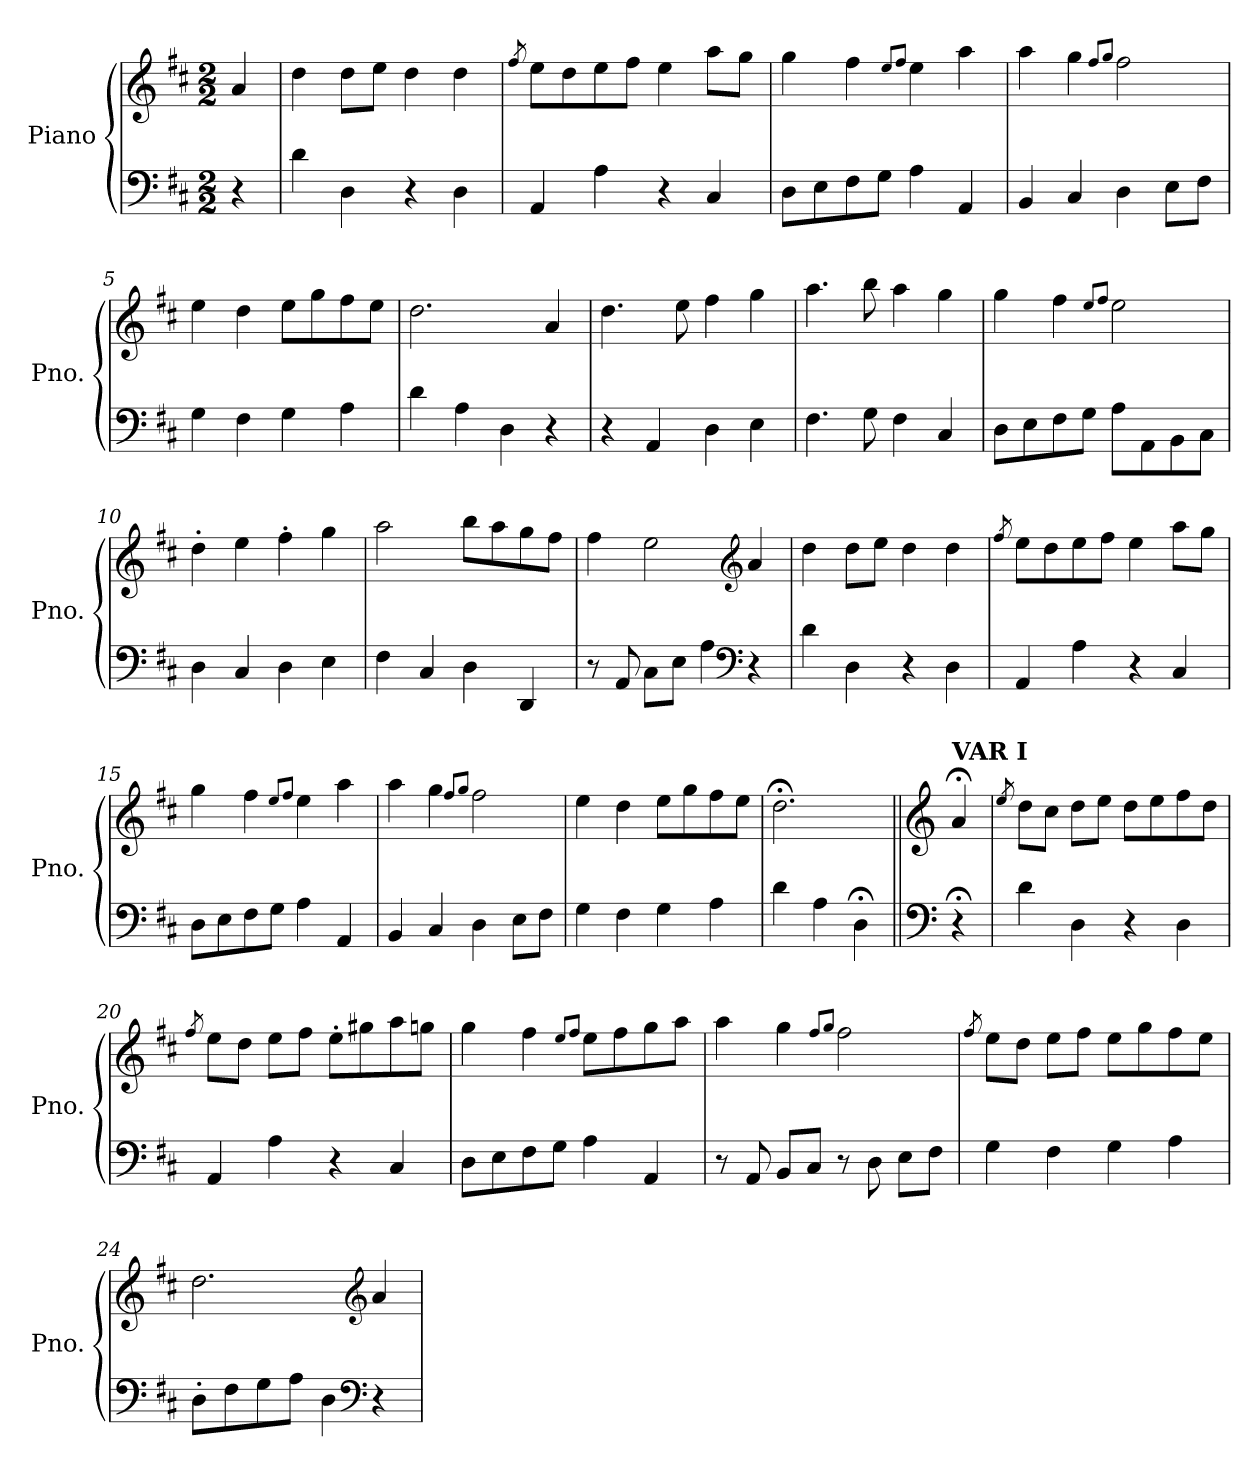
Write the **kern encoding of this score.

**kern	**kern
*part1	*part1
*staff2	*staff1
*I"Piano	*
*I'Pno.	*
*clefF4	*clefG2
*k[f#c#]	*k[f#c#]
*M2/2	*M2/2
=	=
4r	4a/
=1	=1
4d\	4dd\
4D\	8dd\L
.	8ee\J
4r	4dd\
4D\	4dd\
=2	=2
.	8qff#/
4AA/	8ee\L
.	8dd\
4A\	8ee\
.	8ff#\J
4r	4ee\
4C#/	8aa\L
.	8gg\J
=3	=3
8D\L	4gg\
8E\	.
8F#\	4ff#\
8G\J	.
.	8qee/L
.	8qff#/J
4A\	4ee\
4AA/	4aa\
=4	=4
4BB/	4aa\
4C#/	4gg\
.	8qff#/L
.	8qgg/J
4D\	2ff#\
8E\L	.
8F#\J	.
=5	=5
4G\	4ee\
4F#\	4dd\
4G\	8ee\L
.	8gg\
4A\	8ff#\
.	8ee\J
=6	=6
4d\	2.dd\
4A\	.
4D\	.
4r	4a/
!!LO:LB:g=z
=7	=7
4r	4.dd\
4AA/	.
.	8ee\
4D\	4ff#\
4E\	4gg\
=8	=8
4.F#\	4.aa\
8G\	8bb\
4F#\	4aa\
4C#/	4gg\
=9	=9
8D\L	4gg\
8E\	.
8F#\	4ff#\
8G\J	.
.	8qee/L
.	8qff#/J
8A\L	2ee\
8AA\	.
8BB\	.
8C#\J	.
=10	=10
4D\	4dd'\
4C#/	4ee\
4D\	4ff#'\
4E\	4gg\
=11	=11
4F#\	2aa\
4C#/	.
4D\	8bb\L
.	8aa\
4DD/	8gg\
.	8ff#\J
=12	=12
8r	4ff#\
8AA/	.
8C#\L	2ee\
8E\J	.
4A\	.
*clefF4	*clefG2
4r	4a/
=13	=13
4d\	4dd\
4D\	8dd\L
.	8ee\J
4r	4dd\
4D\	4dd\
!!LO:LB:g=z
=14	=14
.	8qff#/
4AA/	8ee\L
.	8dd\
4A\	8ee\
.	8ff#\J
4r	4ee\
4C#/	8aa\L
.	8gg\J
=15	=15
8D\L	4gg\
8E\	.
8F#\	4ff#\
8G\J	.
.	8qee/L
.	8qff#/J
4A\	4ee\
4AA/	4aa\
=16	=16
4BB/	4aa\
4C#/	4gg\
.	8qff#/L
.	8qgg/J
4D\	2ff#\
8E\L	.
8F#\J	.
=17	=17
4G\	4ee\
4F#\	4dd\
4G\	8ee\L
.	8gg\
4A\	8ff#\
.	8ee\J
=18	=18
4d\	2.dd;\
4A\	.
4D;\	.
=18X1||	=18X1||
*clefF4	*clefG2
!	!LO:TX:a:B:t=VAR I
4r;	4a;/
=19	=19
.	8qee/
4d\	8dd\L
.	8cc#\J
4D\	8dd\L
.	8ee\J
4r	8dd\L
.	8ee\
4D\	8ff#\
.	8dd\J
!!LO:LB:g=z
=20	=20
.	8qff#/
4AA/	8ee\L
.	8dd\J
4A\	8ee\L
.	8ff#\J
4r	8ee'\L
.	8gg#X\
4C#/	8aa\
.	8ggn\J
=21	=21
8D\L	4gg\
8E\	.
8F#\	4ff#\
8G\J	.
.	8qee/L
.	8qff#/J
4A\	8ee\L
.	8ff#\
4AA/	8gg\
.	8aa\J
=22	=22
8r	4aa\
8AA/	.
8BB/L	4gg\
8C#/J	.
.	8qff#/L
.	8qgg/J
8r	2ff#\
8D\	.
8E\L	.
8F#\J	.
=23	=23
.	8qff#/
4G\	8ee\L
.	8dd\J
4F#\	8ee\L
.	8ff#\J
4G\	8ee\L
.	8gg\
4A\	8ff#\
.	8ee\J
=24	=24
8D'\L	2.dd\
8F#\	.
8G\	.
8A\J	.
4D\	.
*clefF4	*clefG2
4r	4a/
=	=
*-	*-
